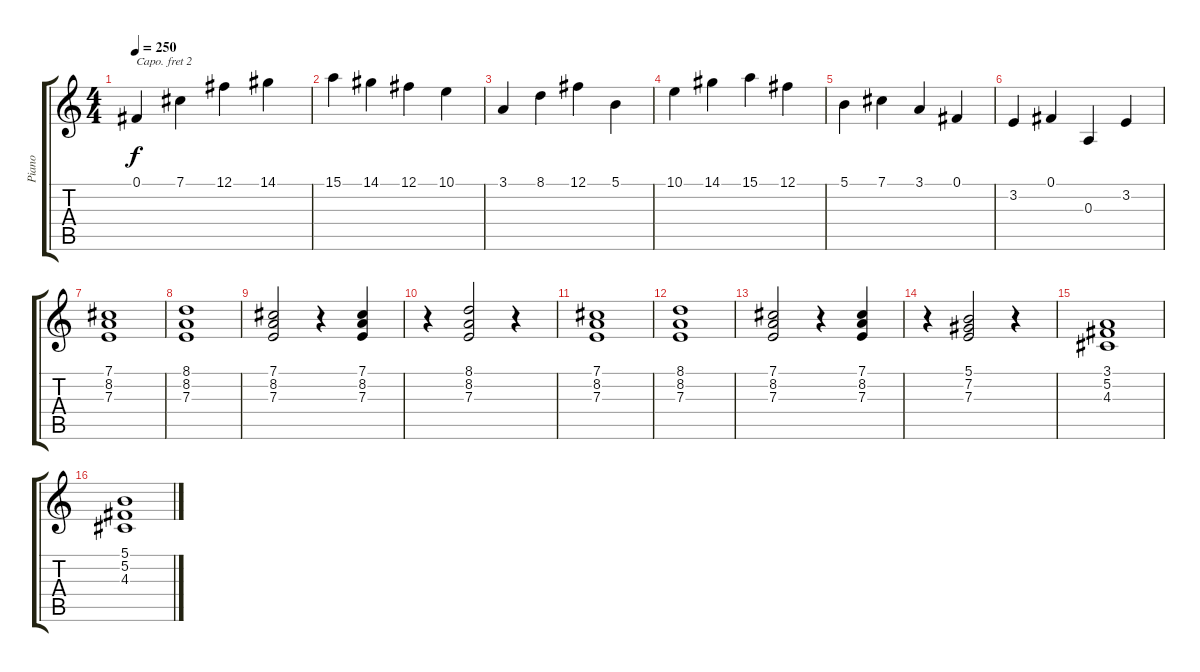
\track ("Piano" "Piano") {instrument acousticgrandpiano}
\staff {score tabs}
\capo 2
\tuning (E4 B3 G3 D3 A2 E2) {hide}
\ts (4 4)
\tempo 250
\clef g2
\ks c
0.1.4{dy f} 7.1.4 12.1.4 14.1.4 |
15.1.4 14.1.4 12.1.4 10.1.4 |
3.1.4 8.1.4 12.1.4 5.1.4 |
10.1.4 14.1.4 15.1.4 12.1.4 |
5.1.4 7.1.4 3.1.4 0.1.4 |
3.2.4 0.1.4 0.3.4 3.2.4 |
(7.1 8.2 7.3).1 |
(8.1 8.2 7.3).1 |
(7.1 8.2 7.3).2 r.4 (7.1 8.2 7.3).4 |
r.4 (8.1 8.2 7.3).2 r.4 |
(7.1 8.2 7.3).1 |
(8.1 8.2 7.3).1 |
(7.1 8.2 7.3).2 r.4 (7.1 8.2 7.3).4 |
r.4 (5.1 7.2 7.3).2 r.4 |
(3.1 5.2 4.3).1 |
(5.1 5.2 4.3).1
